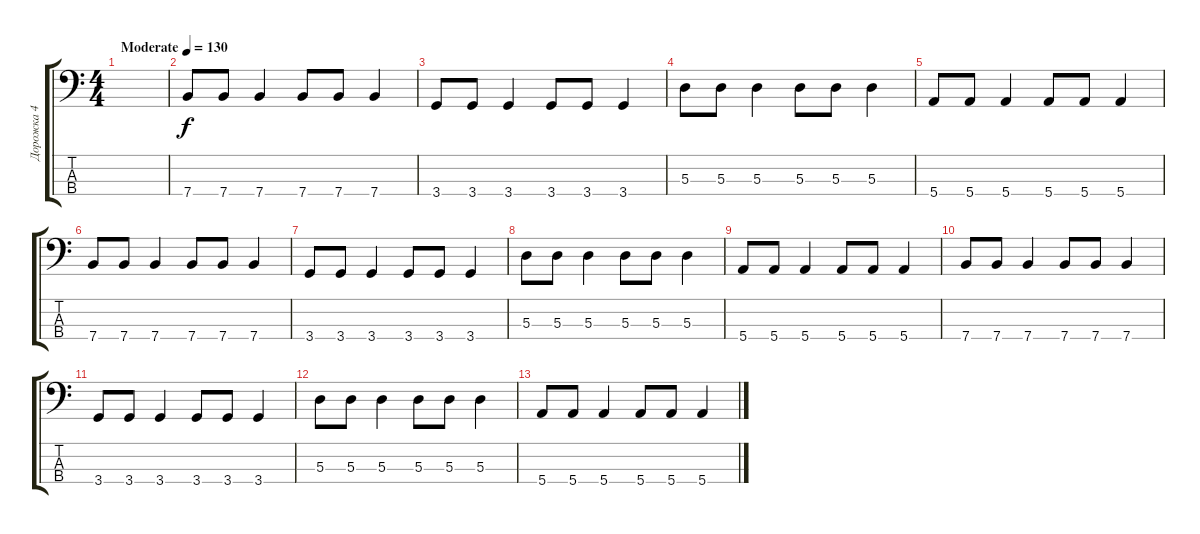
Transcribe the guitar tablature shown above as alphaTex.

\track ("Дорожка 4" "Дорожка 4") {instrument electricbassfinger}
\staff {score tabs}
\tuning (G2 D2 A1 E1) {hide}
\ts (4 4)
\tempo (130 "Moderate")
\clef f4
\ks c
|
7.4.8 7.4.8 7.4.4 7.4.8 7.4.8 7.4.4 |
3.4.8 3.4.8 3.4.4 3.4.8 3.4.8 3.4.4 |
5.3.8 5.3.8 5.3.4 5.3.8 5.3.8 5.3.4 |
5.4.8 5.4.8 5.4.4 5.4.8 5.4.8 5.4.4 |
7.4.8 7.4.8 7.4.4 7.4.8 7.4.8 7.4.4 |
3.4.8 3.4.8 3.4.4 3.4.8 3.4.8 3.4.4 |
5.3.8 5.3.8 5.3.4 5.3.8 5.3.8 5.3.4 |
5.4.8 5.4.8 5.4.4 5.4.8 5.4.8 5.4.4 |
7.4.8 7.4.8 7.4.4 7.4.8 7.4.8 7.4.4 |
3.4.8 3.4.8 3.4.4 3.4.8 3.4.8 3.4.4 |
5.3.8 5.3.8 5.3.4 5.3.8 5.3.8 5.3.4 |
5.4.8 5.4.8 5.4.4 5.4.8 5.4.8 5.4.4
